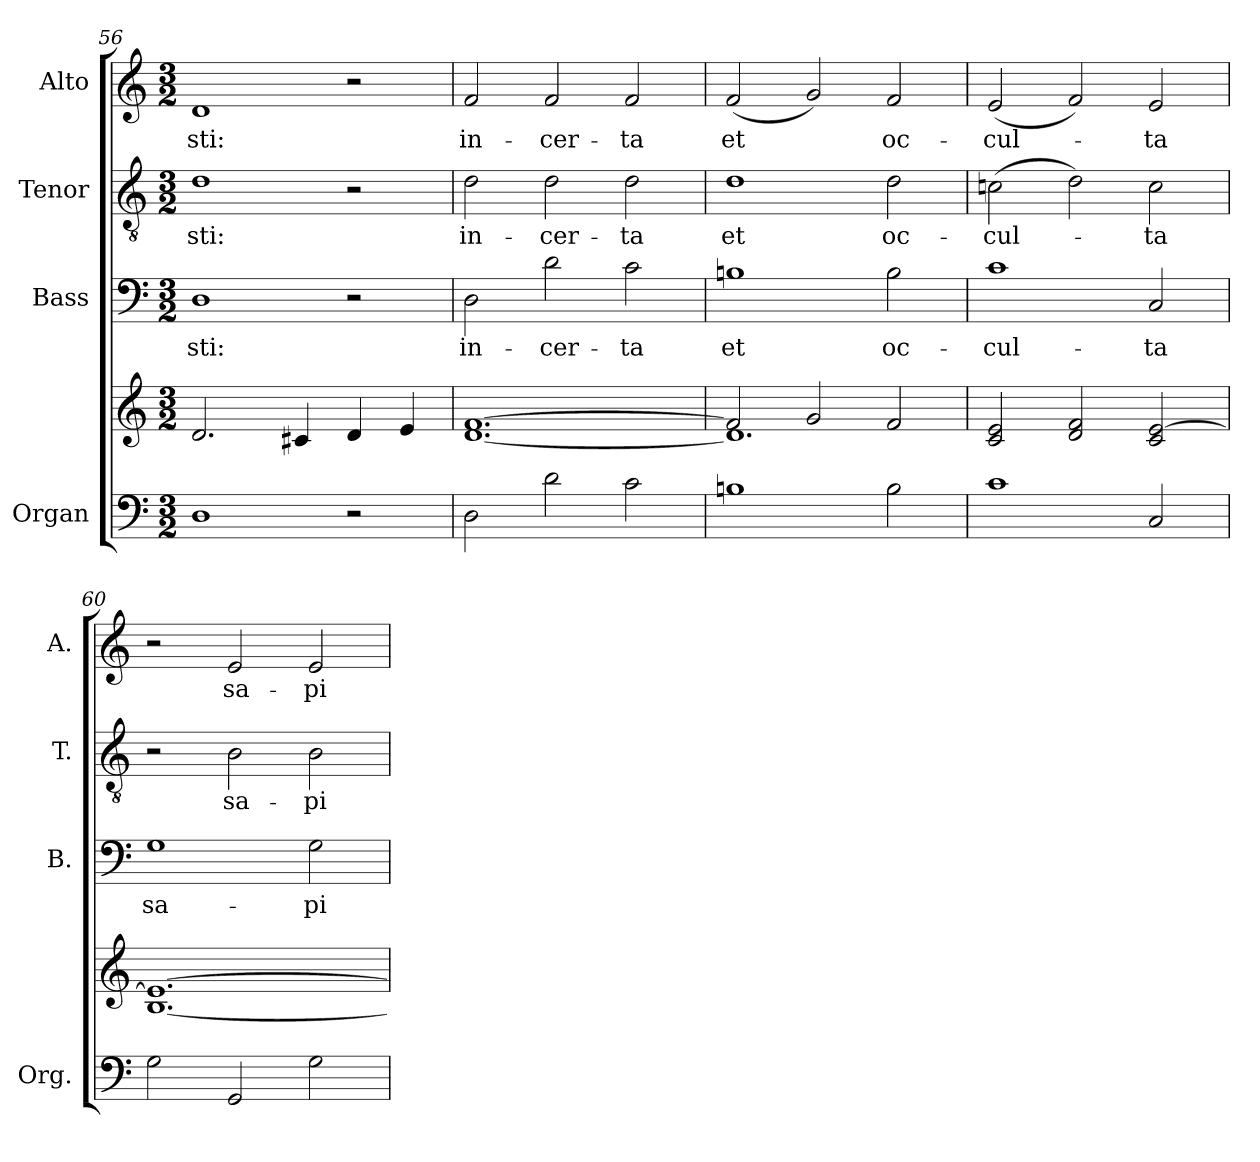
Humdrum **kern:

**kern	**kern	**kern	**text	**kern	**text	**kern	**text
*part4	*part4	*part3	*part3	*part2	*part2	*part1	*part1
*staff5	*staff4	*staff3	*staff3	*staff2	*staff2	*staff1	*staff1
*I"Organ	*	*I"Bass	*	*I"Tenor	*	*I"Alto	*
*I'Org.	*	*I'B.	*	*I'T.	*	*I'A.	*
*clefF4	*clefG2	*clefF4	*	*clefGv2	*	*clefG2	*
*	*	*	*	*ITrd7c12	*	*	*
*k[]	*k[]	*k[]	*	*k[]	*	*k[]	*
*C:	*C:	*C:	*	*C:	*	*C:	*
*M3/2	*M3/2	*M3/2	*	*M3/2	*	*M3/2	*
=56	=56	=56	=56	=56	=56	=56	=56
!	!	!	!LO:LY:b:color=#000000	!	!	!	!
!	!	!	!	!	!LO:LY:b:color=#000000	!	!
!	!	!	!	!	!	!	!LO:LY:b:color=#000000
1Di	2.di/	1Di	-sti:	1Di	-sti:	1di	-sti:
.	4c#Xi/	.	.	.	.	.	.
2r	4di/	2r	.	2r	.	2r	.
.	4ei/	.	.	.	.	.	.
=57	=57	=57	=57	=57	=57	=57	=57
!	!	!	!LO:LY:b:color=#000000	!	!	!	!
!	!	!	!	!	!LO:LY:b:color=#000000	!	!
!	!	!	!	!	!	!	!LO:LY:b:color=#000000
2Di\	[1.di [1.fi	2Di\	in-	2Di\	in-	2fi/	in-
!	!	!	!LO:LY:b:color=#000000	!	!	!	!
!	!	!	!	!	!LO:LY:b:color=#000000	!	!
!	!	!	!	!	!	!	!LO:LY:b:color=#000000
2di\	.	2di\	-cer-	2Di\	-cer-	2fi/	-cer-
!	!	!	!LO:LY:b:color=#000000	!	!	!	!
!	!	!	!	!	!LO:LY:b:color=#000000	!	!
!	!	!	!	!	!	!	!LO:LY:b:color=#000000
2ci\	.	2ci\	-ta	2Di\	-ta	2fi/	-ta
!!LO:PB:g=z
=58	=58	=58	=58	=58	=58	=58	=58
*	*^	*	*	*	*	*	*
!	!	!	!	!LO:LY:b:color=#000000	!	!	!	!
!	!	!	!	!	!	!LO:LY:b:color=#000000	!	!
!	!	!	!	!	!	!	!	!LO:LY:b:color=#000000
1Bni	2fi/]	1.di]	1Bni	et	1Di	et	(2fi/	et
.	2gi/	.	.	.	.	.	2gi/)	.
!	!	!	!	!LO:LY:b:color=#000000	!	!	!	!
!	!	!	!	!	!	!LO:LY:b:color=#000000	!	!
!	!	!	!	!	!	!	!	!LO:LY:b:color=#000000
2Bi\	2fi/	.	2Bi\	oc-	2Di\	oc-	2fi/	oc-
*	*v	*v	*	*	*	*	*	*
=59	=59	=59	=59	=59	=59	=59	=59
!	!	!	!LO:LY:b:color=#000000	!	!	!	!
!	!	!	!	!	!LO:LY:b:color=#000000	!	!
!	!	!	!	!	!	!	!LO:LY:b:color=#000000
1ci	2ci/ 2ei	1ci	-cul-	(2Cni\	-cul-	(2ei/	-cul-
.	2di/ 2fi	.	.	2Di\)	.	2fi/)	.
!	!	!	!LO:LY:b:color=#000000	!	!	!	!
!	!	!	!	!	!LO:LY:b:color=#000000	!	!
!	!	!	!	!	!	!	!LO:LY:b:color=#000000
2Ci/	2ci/ [2ei	2Ci/	-ta	2Ci\	-ta	2ei/	-ta
=60	=60	=60	=60	=60	=60	=60	=60
!	!	!	!LO:LY:b:color=#000000	!	!	!	!
2Gi\	[1.Bi 1.ei_	1Gi	sa-	2r	.	2r	.
!	!	!	!	!	!LO:LY:b:color=#000000	!	!
!	!	!	!	!	!	!	!LO:LY:b:color=#000000
2GGi/	.	.	.	2BBi\	sa-	2ei/	sa-
!	!	!	!LO:LY:b:color=#000000	!	!	!	!
!	!	!	!	!	!LO:LY:b:color=#000000	!	!
!	!	!	!	!	!	!	!LO:LY:b:color=#000000
2Gi\	.	2Gi\	-pi-	2BBi\	-pi-	2ei/	-pi-
=	=	=	=	=	=	=	=
*-	*-	*-	*-	*-	*-	*-	*-
